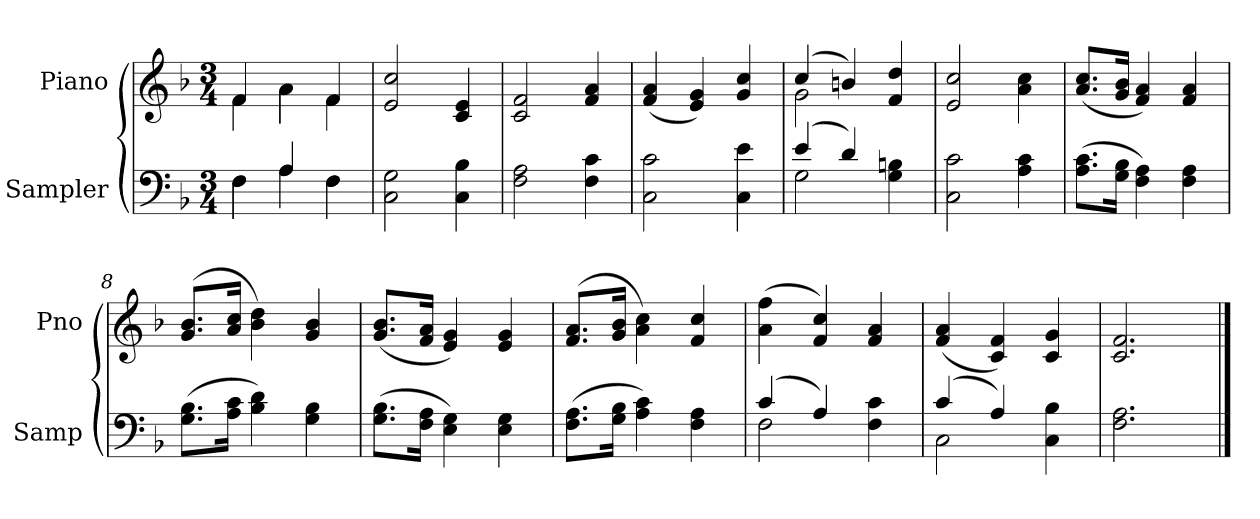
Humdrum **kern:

**kern	**kern
*part2	*part1
*staff2	*staff1
*I"Sampler	*I"Piano
*I'Samp	*I'Pno
*clefF4	*clefG2
*k[b-]	*k[b-]
*F:	*F:
*M3/4	*M3/4
=1	=1
*^	*^
4F\	4F	4f/	4f
4A/	4A	4a\	4a
4F\	4F	4f/	4f
*v	*v	*	*
*	*v	*v
=2	=2
2C 2G	2e 2cc
4C 4B-	4c 4e
=3	=3
2F 2A	2c 2f
4F 4c	4f 4a
=4	=4
2C 2c	(4f 4a
.	4e 4g)
4C 4e	4g 4cc
=5	=5
*^	*^
(4e/	2G	(4cc/	2g
4d/)	.	4bn/)	.
4G 4Bn	4ryy	4f 4dd	4ryy
*v	*v	*	*
*	*v	*v
=6	=6
2C 2c	2e 2cc
4A 4c	4a 4cc
=7	=7
(8.A\ 8.c\L	(8.a/ 8.cc/L
16G\ 16B-\Jk	16g/ 16b-/Jk
4F 4A)	4f 4a)
4F 4A	4f 4a
=8	=8
(8.G\ 8.B-\L	(8.g/ 8.b-/L
16A\ 16c\Jk	16a/ 16cc/Jk
4B- 4d)	4b- 4dd)
4G 4B-	4g 4b-
=9	=9
(8.G\ 8.B-\L	(8.g/ 8.b-/L
16F\ 16A\Jk	16f/ 16a/Jk
4E 4G)	4e 4g)
4E 4G	4e 4g
=10	=10
(8.F\ 8.A\L	(8.f/ 8.a/L
16G\ 16B-\Jk	16g/ 16b-/Jk
4A 4c)	4a 4cc)
4F 4A	4f 4cc
=11	=11
*^	*
(4c/	2F	(4a 4ff
4A/)	.	4f 4cc)
4F 4c	4ryy	4f 4a
=12	=12	=12
(4c/	2C	(4f 4a
4A/)	.	4c 4f)
4C 4B-	4ryy	4c 4g
*v	*v	*
=13	=13
2.F 2.A	2.c 2.f
==	==
*-	*-
